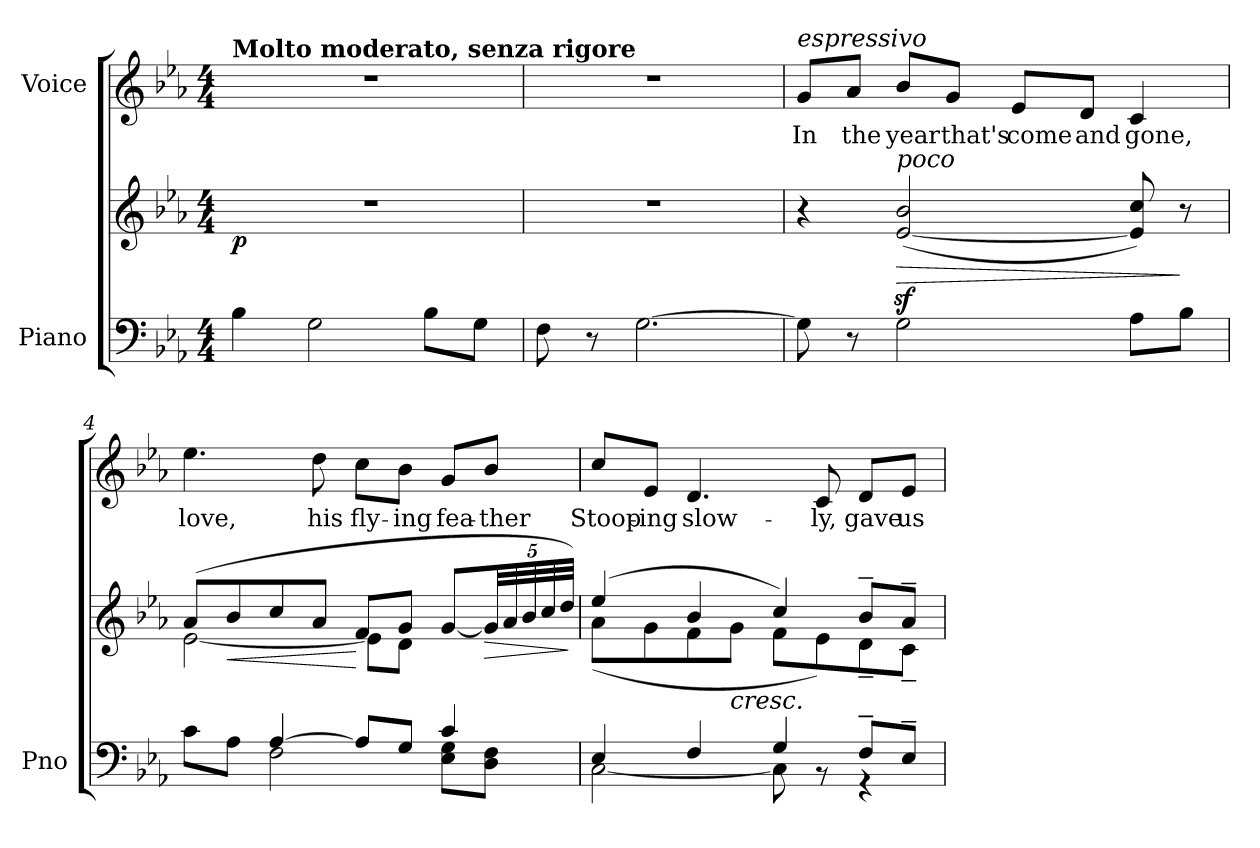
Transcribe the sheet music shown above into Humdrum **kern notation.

**kern	**kern	**dynam	**kern	**text
*part2	*part2	*part2	*part1	*part1
*staff3	*staff2	*staff2/3	*staff1	*staff1
*I"Piano	*	*	*I"Voice	*
*I'Pno	*	*	*	*
*clefF4	*clefG2	*	*clefG2	*
*k[b-e-a-]	*k[b-e-a-]	*	*k[b-e-a-]	*
*M4/4	*M4/4	*	*M4/4	*
=1	=1	=1	=1	=1
!	!	!	!LO:TX:a:B:t=Molto moderato, senza rigore	!
!	!	!LO:DY:b	!	!
4B-\	1r	p	1r	.
2G\	.	.	.	.
8B-\L	.	.	.	.
8G\J	.	.	.	.
=2	=2	=2	=2	=2
8F\	1r	.	1r	.
8r	.	.	.	.
[2.G\	.	.	.	.
=3	=3	=3	=3	=3
!	!	!	!LO:TX:i:t=espressivo	!
8G\]	4r	.	8g/L	In
8r	.	.	8a-/J	the
!	!LO:TX:i:t=poco	!	!	!
!	!	!LO:HP:b	!	!
2G\	([2e-/z< 2b-/z<	>	8b-/L	year
.	.	.	8g/J	that's
.	.	.	8e-/L	come
.	.	.	8d/J	and
8A-\L	8e-/] 8cc/)	.	4c/	gone,
8B-\J	8r	]	.	.
=4	=4	=4	=4	=4
*^	*^	*	*	*
8c\L	4ryy	(8a-/L	[2e-\	.	4.ee-\	love,
!	!	!	!	!LO:HP:b	!	!
8A-\J	.	8b-/	.	<	.	.
[4A-/	2F\	8cc/	.	.	.	.
.	.	8a-/J	.	.	8dd\	his
8A-/L]	.	8f/L	8e-\L]	[	8cc\L	fly-
8G/J	.	8g/J	8d\J	.	8b-\J	-ing
4c/	8E-\ 8G\L	[8g/L	4ryy	.	8g/L	fea-
*	*	*Xbrackettup	*	*	*	*
!	!	!	!	!LO:HP:b	!	!
.	8D\ 8F\J	40g/L]	.	>	8b-/J	-ther
.	.	40a-/	.	.	.	.
.	.	40b-/	.	.	.	.
.	.	40cc/	.	.	.	.
.	.	40dd/JJ)	.	.	.	.
*v	*v	*	*	*	*	*
*	*v	*v	*	*	*
.	.	]	.	.
=5	=5	=5	=5	=5
*^	*^	*	*	*
4E-/	[2C\	(4ee-/	(8a-\L	.	8cc/L	Stoop-
.	.	.	8g\	.	8e-/J	-ing
4F/	.	4b-/	8f\	.	4.d/	slow-
!	!	!	!LO:TX:b:i:t=cresc.	!	!	!
.	.	.	8g\J	.	.	.
4G/	8C\]	4cc/)	8f\L	.	.	.
.	8r	.	8e-\)	.	8c/	-ly,
8F~/L	4r	8b-~/L	8d~\	.	8d/L	gave
8E-~/J	.	8a-~/J	8c~\J	.	8e-/J	us
*v	*v	*	*	*	*	*
*	*v	*v	*	*	*
=	=	=	=	=
*-	*-	*-	*-	*-
